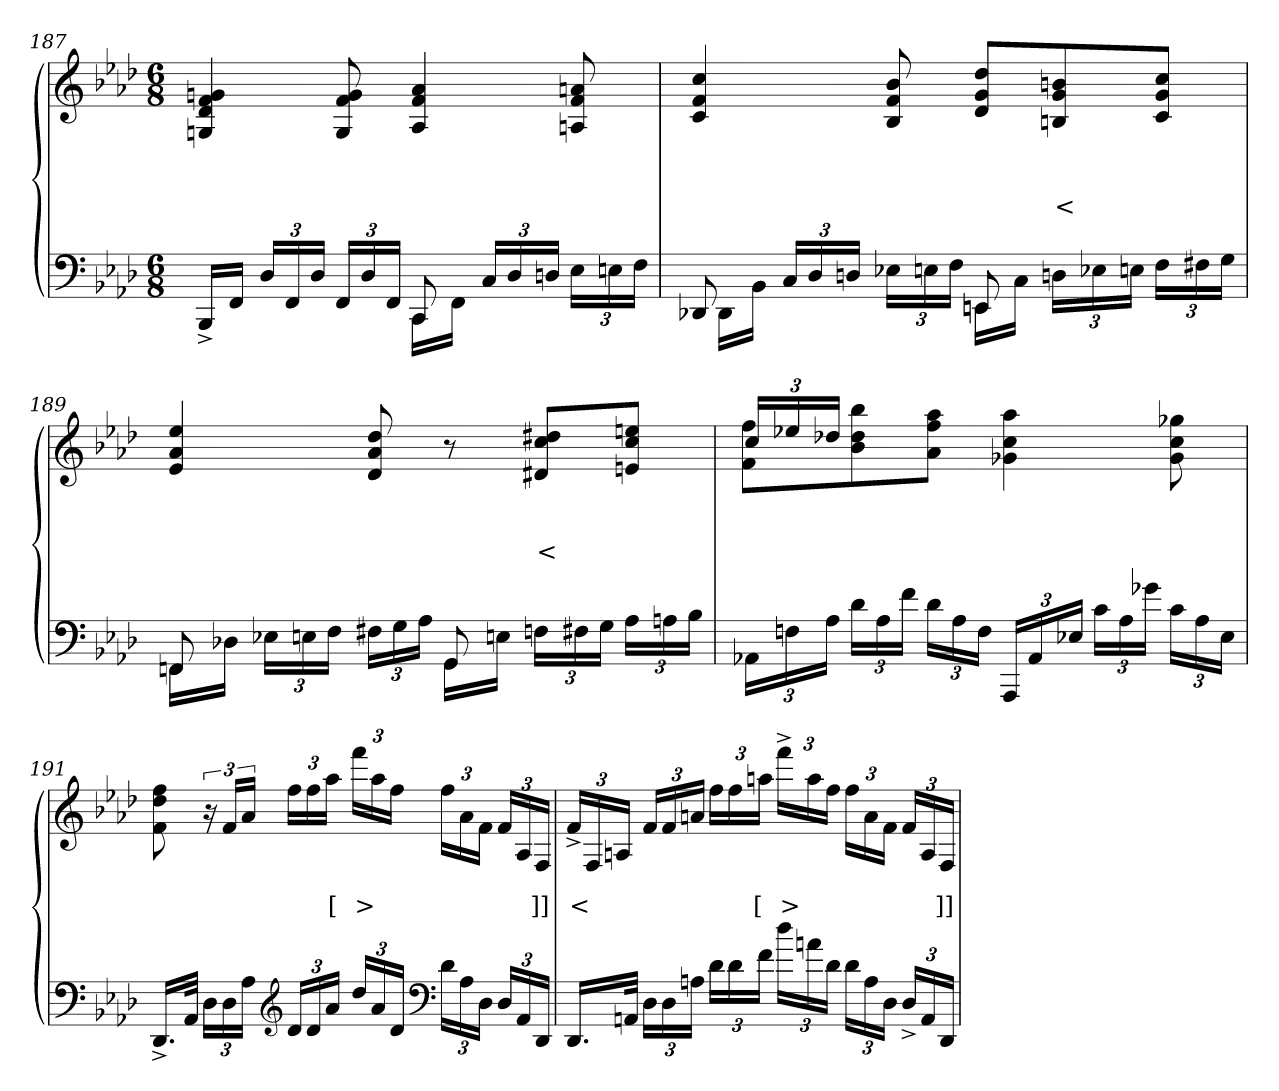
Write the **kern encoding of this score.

**kern	**kern	**text	**text	**text
*part2	*part1	*part1	*part1	*part1
*staff2	*staff1	*staff1	*staff1	*staff1
*clefF4	*clefG2	*	*	*
*k[b-e-a-d-]	*k[b-e-a-d-]	*	*	*
*M6/8	*M6/8	*	*	*
=187	=187	=187	=187	=187
*^	*	*	*	*
16BBB-^>LL	8ryy	4gn 4f 4d- 4Gn	.	.	.
16FFJJ	.	.	.	.	.
4ryy	24D-LL	.	.	.	.
.	24FF	.	.	.	.
.	24D-JJ	.	.	.	.
.	24FFLL	8g 8f 8G	.	.	.
.	24D-	.	.	.	.
.	24FFJJ	.	.	.	.
8CC	16CCLL	4a- 4f 4A-	.	.	.
.	16FFJJ	.	.	.	.
4ryy	24CLL	.	.	.	.
.	24D-	.	.	.	.
.	24DnJJ	.	.	.	.
.	24E-LL	8an 8f 8An	.	.	.
.	24En	.	.	.	.
.	24FJJ	.	.	.	.
=188	=188	=188	=188	=188	=188
8DD-X	16DD-LL	4cc 4f 4c	.	.	.
.	16BB-JJ	.	.	.	.
4ryy	24CLL	.	.	.	.
.	24D-	.	.	.	.
.	24DnJJ	.	.	.	.
.	24E-XLL	8b- 8f 8B-	.	.	.
.	24En	.	.	.	.
.	24FJJ	.	.	.	.
8EEn	16EEnLL	8dd- 8g 8d-L	.	.	.
.	16CJJ	.	.	.	.
4ryy	24DnLL	8bn 8g 8Bn	.	.	<
.	24E-X	.	.	.	.
.	24EnJJ	.	.	.	.
.	24FLL	8cc 8g 8cJ	.	.	.
.	24F#X	.	.	.	.
.	24GJJ	.	.	.	.
=189	=189	=189	=189	=189	=189
8FFn	16FFLL	4ee- 4a- 4e-	.	.	.
.	16D-XJJ	.	.	.	.
4ryy	24E-XLL	.	.	.	.
.	24En	.	.	.	.
.	24FJJ	.	.	.	.
.	24F#XLL	8dd- 8a- 8d-	.	.	.
.	24G	.	.	.	.
.	24A-JJ	.	.	.	.
8GG	16GGLL	8r	.	.	.
.	16EnJJ	.	.	.	.
4ryy	24FnLL	8dd#X 8cc 8d#XL	.	.	<
.	24F#X	.	.	.	.
.	24GJJ	.	.	.	.
.	24A-LL	8een 8cc 8enJ	.	.	.
.	24An	.	.	.	.
.	24B-JJ	.	.	.	.
*v	*v	*	*	*	*
=190	=190	=190	=190	=190
*	*^	*	*	*
24AA-XLL	24ccLL	8ff 8fL	.	.	.
24Fn	24ee-X	.	.	.	.
24A-JJ	24dd-XJJ	.	.	.	.
24d-LL	2ryy	8bb- 8dd- 8b-	.	.	.
24A-	.	.	.	.	.
24fJJ	.	.	.	.	.
24d-LL	.	8aa- 8ff 8a-J	.	.	.
24A-	.	.	.	.	.
24FJJ	.	.	.	.	.
24AAA-LL	.	4aa- 4cc 4g-X	.	.	.
24AA-	.	.	.	.	.
24E-XJJ	.	.	.	.	.
24cLL	.	.	.	.	.
24A-	.	.	.	.	.
24g-XJJ	.	.	.	.	.
24cLL	8ryy	8gg- 8cc 8g-	.	.	.
24A-	.	.	.	.	.
24E-JJ	.	.	.	.	.
*	*v	*v	*	*	*
=191	=191	=191	=191	=191
16.DD-^>LL	8ff 8dd- 8f	.	.	.
32AA-JJk	.	.	.	.
24D-LL	24r	.	<	.
24D-	24fLL	.	.	.
24A-JJ	24a-JJ	.	.	.
*clefG2	*	*	*	*
24d-LL	24ffLL	.	.	.
24d-	24ff	.	.	.
24a-JJ	24aa-JJ	.	[	.
24dd-LL	24fffLL	.	>	.
24a-	24aa-	.	.	.
24d-JJ	24ffJJ	.	.	.
*clefF4	*	*	*	*
24d-LL	24ffLL	.	.	.
24A-	24a-	.	.	.
24D-JJ	24fJJ	.	.	.
24D-LL	24fLL	.	.	.
24AA-	24A-	.	.	.
24DD-JJ	24FJJ	.	]]	.
=192	=192	=192	=192	=192
16.DD-LL	24f^>LL	.	<	.
.	24F	.	.	.
.	24AnJJ	.	.	.
32AAnJJk	.	.	.	.
24D-LL	24fLL	.	.	.
24D-	24f	.	.	.
24AnJJ	24anJJ	.	.	.
24d-LL	24ffLL	.	.	.
24d-	24ff	.	.	.
24fJJ	24aanJJ	.	[	.
24dd-LL	24fff^>LL	.	>	.
24an	24aa	.	.	.
24d-JJ	24ffJJ	.	.	.
24d-LL	24ffLL	.	.	.
24A	24a	.	.	.
24D-JJ	24fJJ	.	.	.
24D-^>LL	24fLL	.	.	.
24AA	24A	.	.	.
24DD-JJ	24FJJ	.	]]	.
=	=	=	=	=
*-	*-	*-	*-	*-
